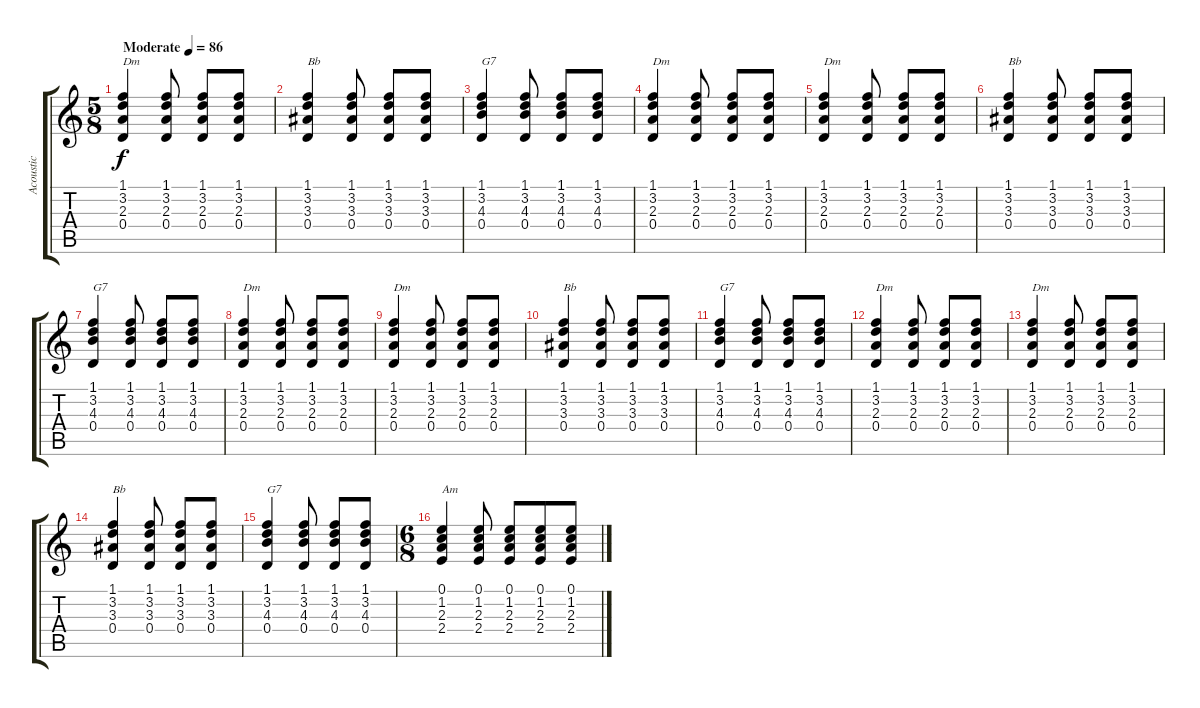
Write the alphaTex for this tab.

\track ("Acoustic" "Acoustic") {instrument acousticguitarsteel}
\staff {score tabs}
\tuning (E4 B3 G3 D3 A2 E2) {hide}
\ts (5 8)
\tempo (86 "Moderate")
\clef g2
\ks c
(1.1 3.2 2.3 0.4).4{txt "Dm" dy f instrument acousticguitarsteel} (1.1 3.2 2.3 0.4).8 (1.1 3.2 2.3 0.4).8 (1.1 3.2 2.3 0.4).8 |
(1.1 3.2 3.3 0.4).4{txt "Bb"} (1.1 3.2 3.3 0.4).8 (1.1 3.2 3.3 0.4).8 (1.1 3.2 3.3 0.4).8 |
(1.1 3.2 4.3 0.4).4{txt "G7"} (1.1 3.2 4.3 0.4).8 (1.1 3.2 4.3 0.4).8 (1.1 3.2 4.3 0.4).8 |
(1.1 3.2 2.3 0.4).4{txt "Dm"} (1.1 3.2 2.3 0.4).8 (1.1 3.2 2.3 0.4).8 (1.1 3.2 2.3 0.4).8 |
(1.1 3.2 2.3 0.4).4{txt "Dm"} (1.1 3.2 2.3 0.4).8 (1.1 3.2 2.3 0.4).8 (1.1 3.2 2.3 0.4).8 |
(1.1 3.2 3.3 0.4).4{txt "Bb"} (1.1 3.2 3.3 0.4).8 (1.1 3.2 3.3 0.4).8 (1.1 3.2 3.3 0.4).8 |
(1.1 3.2 4.3 0.4).4{txt "G7"} (1.1 3.2 4.3 0.4).8 (1.1 3.2 4.3 0.4).8 (1.1 3.2 4.3 0.4).8 |
(1.1 3.2 2.3 0.4).4{txt "Dm"} (1.1 3.2 2.3 0.4).8 (1.1 3.2 2.3 0.4).8 (1.1 3.2 2.3 0.4).8 |
(1.1 3.2 2.3 0.4).4{txt "Dm"} (1.1 3.2 2.3 0.4).8 (1.1 3.2 2.3 0.4).8 (1.1 3.2 2.3 0.4).8 |
(1.1 3.2 3.3 0.4).4{txt "Bb"} (1.1 3.2 3.3 0.4).8 (1.1 3.2 3.3 0.4).8 (1.1 3.2 3.3 0.4).8 |
(1.1 3.2 4.3 0.4).4{txt "G7"} (1.1 3.2 4.3 0.4).8 (1.1 3.2 4.3 0.4).8 (1.1 3.2 4.3 0.4).8 |
(1.1 3.2 2.3 0.4).4{txt "Dm"} (1.1 3.2 2.3 0.4).8 (1.1 3.2 2.3 0.4).8 (1.1 3.2 2.3 0.4).8 |
(1.1 3.2 2.3 0.4).4{txt "Dm"} (1.1 3.2 2.3 0.4).8 (1.1 3.2 2.3 0.4).8 (1.1 3.2 2.3 0.4).8 |
(1.1 3.2 3.3 0.4).4{txt "Bb"} (1.1 3.2 3.3 0.4).8 (1.1 3.2 3.3 0.4).8 (1.1 3.2 3.3 0.4).8 |
(1.1 3.2 4.3 0.4).4{txt "G7"} (1.1 3.2 4.3 0.4).8 (1.1 3.2 4.3 0.4).8 (1.1 3.2 4.3 0.4).8 |
\ts (6 8)
(0.1 1.2 2.3 2.4).4{txt "Am"} (0.1 1.2 2.3 2.4).8 (0.1 1.2 2.3 2.4).8 (0.1 1.2 2.3 2.4).8 (0.1 1.2 2.3 2.4).8
